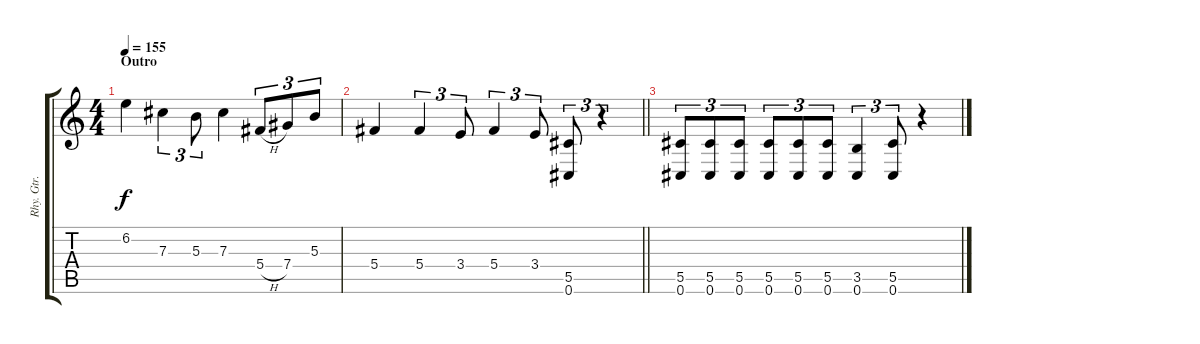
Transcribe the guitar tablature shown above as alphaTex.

\track ("Rhy. Gtr. 1" "Rhy. Gtr. ") {instrument distortionguitar}
\staff {score tabs}
\tuning (Eb4 Bb3 Gb3 Db3 Ab2 Db2) {hide}
\ts (4 4)
\section ("" "Outro")
\tempo 155
\clef g2
\ks c
6.2.4{dy f} 7.3.4{tu (3 2)} 5.3.8{tu (3 2)} 7.3.4 5.4{h}.8{tu (3 2)} 7.4.8{tu (3 2)} 5.3.8{tu (3 2)} |
\barLineRight lightlight
5.4.4 5.4.4{tu (3 2)} 3.4.8{tu (3 2)} 5.4.4{tu (3 2)} 3.4.8{tu (3 2)} (5.5 0.6).8{tu (3 2)} r.4{tu (3 2)} |
(5.5 0.6).8{tu (3 2)} (5.5 0.6).8{tu (3 2)} (5.5 0.6).8{tu (3 2)} (5.5 0.6).8{tu (3 2)} (5.5 0.6).8{tu (3 2)} (5.5 0.6).8{tu (3 2)} (3.5 0.6).4{tu (3 2)} (5.5 0.6).8{tu (3 2)} r.4
